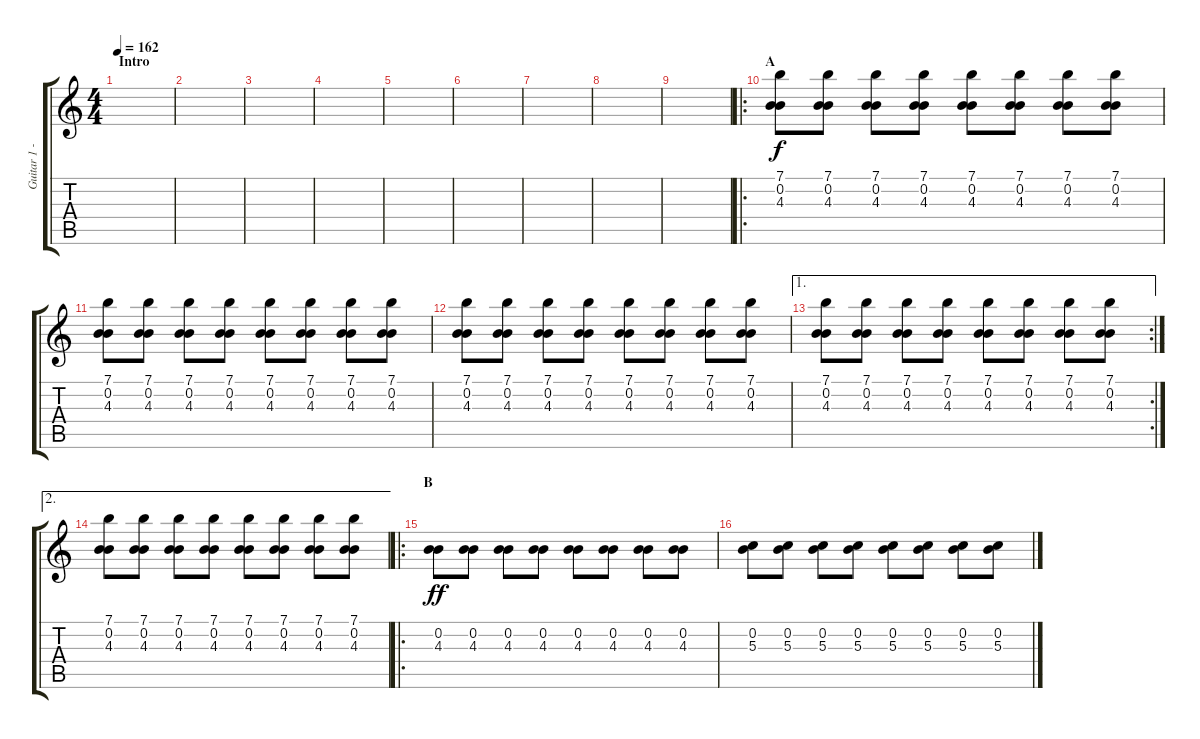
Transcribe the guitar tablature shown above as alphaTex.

\track ("Guitar 1 - right" "Guitar 1 -") {instrument overdrivenguitar}
\staff {score tabs}
\tuning (E4 B3 G3 D3 A2 E2) {hide}
\ts (4 4)
\section ("" "Intro")
\tempo 162
\clef g2
\ks c
|
|
|
|
|
|
|
|
|
\ro
\section ("" "A")
(7.1 0.2 4.3).8 (7.1 0.2 4.3).8 (7.1 0.2 4.3).8 (7.1 0.2 4.3).8 (7.1 0.2 4.3).8 (7.1 0.2 4.3).8 (7.1 0.2 4.3).8 (7.1 0.2 4.3).8 |
(7.1 0.2 4.3).8 (7.1 0.2 4.3).8 (7.1 0.2 4.3).8 (7.1 0.2 4.3).8 (7.1 0.2 4.3).8 (7.1 0.2 4.3).8 (7.1 0.2 4.3).8 (7.1 0.2 4.3).8 |
(7.1 0.2 4.3).8 (7.1 0.2 4.3).8 (7.1 0.2 4.3).8 (7.1 0.2 4.3).8 (7.1 0.2 4.3).8 (7.1 0.2 4.3).8 (7.1 0.2 4.3).8 (7.1 0.2 4.3).8 |
\ae 1
\rc 2
(7.1 0.2 4.3).8 (7.1 0.2 4.3).8 (7.1 0.2 4.3).8 (7.1 0.2 4.3).8 (7.1 0.2 4.3).8 (7.1 0.2 4.3).8 (7.1 0.2 4.3).8 (7.1 0.2 4.3).8 |
\ae 2
(7.1 0.2 4.3).8 (7.1 0.2 4.3).8 (7.1 0.2 4.3).8 (7.1 0.2 4.3).8 (7.1 0.2 4.3).8 (7.1 0.2 4.3).8 (7.1 0.2 4.3).8 (7.1 0.2 4.3).8 |
\ro
\section ("" "B")
(0.2 4.3).8{dy ff} (0.2 4.3).8 (0.2 4.3).8 (0.2 4.3).8 (0.2 4.3).8 (0.2 4.3).8 (0.2 4.3).8 (0.2 4.3).8 |
(0.2 5.3).8 (0.2 5.3).8 (0.2 5.3).8 (0.2 5.3).8 (0.2 5.3).8 (0.2 5.3).8 (0.2 5.3).8 (0.2 5.3).8
